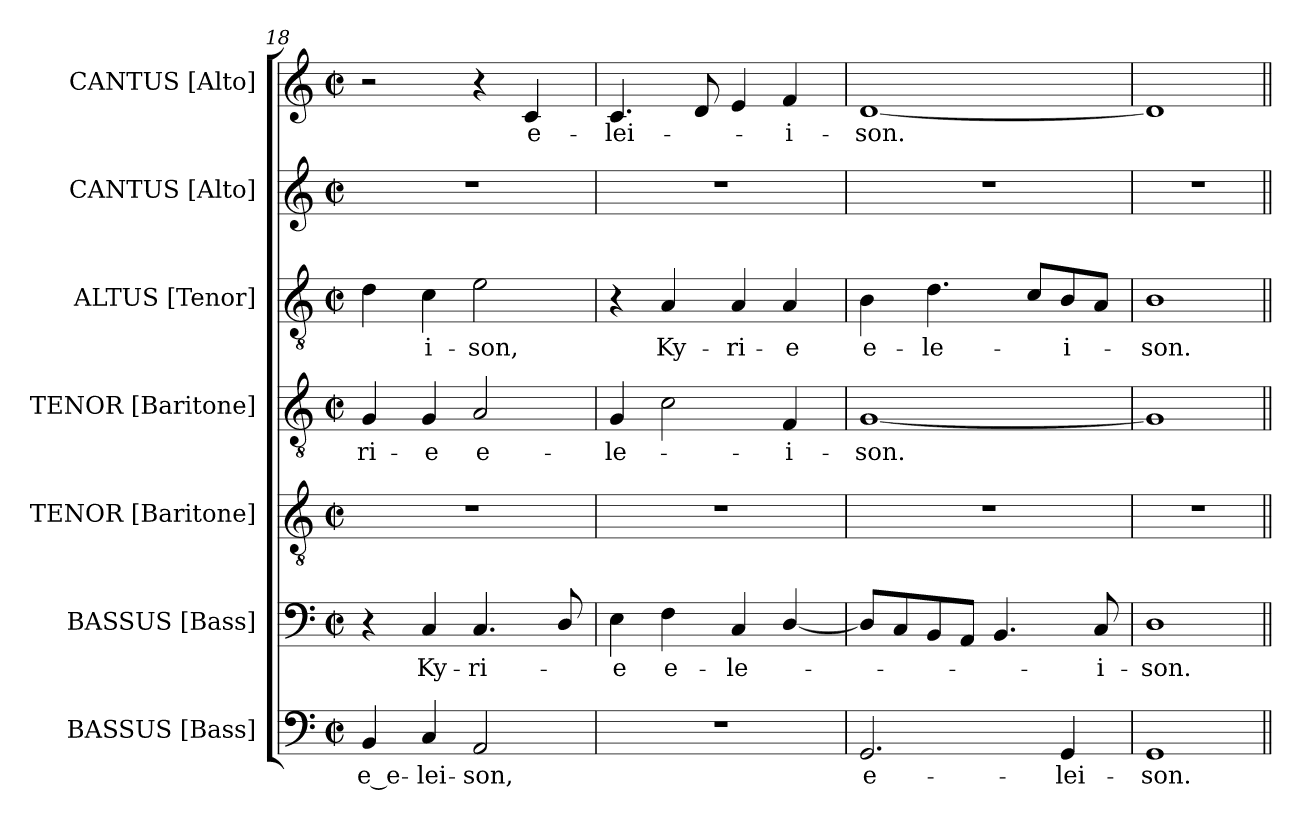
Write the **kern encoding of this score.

**kern	**text	**kern	**text	**kern	**kern	**text	**kern	**text	**kern	**kern	**text
*part7	*part7	*part6	*part6	*part5	*part4	*part4	*part3	*part3	*part2	*part1	*part1
*staff7	*staff7	*staff6	*staff6	*staff5	*staff4	*staff4	*staff3	*staff3	*staff2	*staff1	*staff1
*I"BASSUS [Bass]	*	*I"BASSUS [Bass]	*	*I"TENOR [Baritone]	*I"TENOR [Baritone]	*	*I"ALTUS [Tenor]	*	*I"CANTUS [Alto]	*I"CANTUS [Alto]	*
*I'B.	*	*I'B.	*	*I'Bar.	*I'Bar.	*	*I'T.	*	*I'A.	*I'A.	*
*clefF4	*	*clefF4	*	*clefGv2	*clefGv2	*	*clefGv2	*	*clefG2	*clefG2	*
*	*	*	*	*ITrd7c12	*ITrd7c12	*	*ITrd7c12	*	*	*	*
*k[]	*	*k[]	*	*k[]	*k[]	*	*k[]	*	*k[]	*k[]	*
*C:	*	*C:	*	*C:	*C:	*	*C:	*	*C:	*C:	*
*M2/2	*	*M2/2	*	*M2/2	*M2/2	*	*M2/2	*	*M2/2	*M2/2	*
*met(c|)	*	*met(c|)	*	*met(c|)	*met(c|)	*	*met(c|)	*	*met(c|)	*met(c|)	*
=18	=18	=18	=18	=18	=18	=18	=18	=18	=18	=18	=18
!	!LO:LY:b:color=#000000	!	!	!	!	!	!	!	!	!	!
!	!	!	!	!	!	!LO:LY:b:color=#000000	!	!	!	!	!
4BBi/	-e_e-	4r	.	1r	4GGi/	-ri-	4Di\	.	1r	2r	.
!	!LO:LY:b:color=#000000	!	!	!	!	!	!	!	!	!	!
!	!	!	!LO:LY:b:color=#000000	!	!	!	!	!	!	!	!
!	!	!	!	!	!	!LO:LY:b:color=#000000	!	!	!	!	!
!	!	!	!	!	!	!	!	!LO:LY:b:color=#000000	!	!	!
4Ci/	-lei-	4Ci/	Ky-	.	4GGi/	-e	4Ci\	-i-	.	.	.
!	!LO:LY:b:color=#000000	!	!	!	!	!	!	!	!	!	!
!	!	!	!LO:LY:b:color=#000000	!	!	!	!	!	!	!	!
!	!	!	!	!	!	!LO:LY:b:color=#000000	!	!	!	!	!
!	!	!	!	!	!	!	!	!LO:LY:b:color=#000000	!	!	!
2AAi/	-son,	4.Ci/	-ri-	.	2AAi/	e-	2Ei\	-son,	.	4r	.
!	!	!	!	!	!	!	!	!	!	!	!LO:LY:b:color=#000000
.	.	.	.	.	.	.	.	.	.	4ci/	e-
.	.	8Di/	.	.	.	.	.	.	.	.	.
=19	=19	=19	=19	=19	=19	=19	=19	=19	=19	=19	=19
!	!	!	!LO:LY:b:color=#000000	!	!	!	!	!	!	!	!
!	!	!	!	!	!	!LO:LY:b:color=#000000	!	!	!	!	!
!	!	!	!	!	!	!	!	!	!	!	!LO:LY:b:color=#000000
1r	.	4Ei\	-e	1r	4GGi/	-le-	4r	.	1r	4.ci/	-lei-
!	!	!	!LO:LY:b:color=#000000	!	!	!	!	!	!	!	!
!	!	!	!	!	!	!	!	!LO:LY:b:color=#000000	!	!	!
.	.	4Fi\	e-	.	2Ci\	.	4AAi/	Ky-	.	.	.
.	.	.	.	.	.	.	.	.	.	8di/	.
!	!	!	!LO:LY:b:color=#000000	!	!	!	!	!	!	!	!
!	!	!	!	!	!	!	!	!LO:LY:b:color=#000000	!	!	!
.	.	4Ci/	-le-	.	.	.	4AAi/	-ri-	.	4ei/	.
!	!	!	!	!	!	!LO:LY:b:color=#000000	!	!	!	!	!
!	!	!	!	!	!	!	!	!LO:LY:b:color=#000000	!	!	!
!	!	!	!	!	!	!	!	!	!	!	!LO:LY:b:color=#000000
.	.	[<4Di/	.	.	4FFi/	-i-	4AAi/	-e	.	4fi/	-i-
=20	=20	=20	=20	=20	=20	=20	=20	=20	=20	=20	=20
!	!LO:LY:b:color=#000000	!	!	!	!	!	!	!	!	!	!
!	!	!	!	!	!	!LO:LY:b:color=#000000	!	!	!	!	!
!	!	!	!	!	!	!	!	!LO:LY:b:color=#000000	!	!	!
!	!	!	!	!	!	!	!	!	!	!	!LO:LY:b:color=#000000
2.GGi/	e-	8Di/L]	.	1r	[<1GGi	-son.	4BBi\	e-	1r	[<1di	-son.
.	.	8Ci/	.	.	.	.	.	.	.	.	.
!	!	!	!	!	!	!	!	!LO:LY:b:color=#000000	!	!	!
.	.	8BBi/	.	.	.	.	4.Di\	-le-	.	.	.
.	.	8AAi/J	.	.	.	.	.	.	.	.	.
.	.	4.BBi/	.	.	.	.	.	.	.	.	.
.	.	.	.	.	.	.	8Ci/L	.	.	.	.
!	!LO:LY:b:color=#000000	!	!	!	!	!	!	!	!	!	!
!	!	!	!	!	!	!	!	!LO:LY:b:color=#000000	!	!	!
4GGi/	-lei-	.	.	.	.	.	8BBi/	-i-	.	.	.
!	!	!	!LO:LY:b:color=#000000	!	!	!	!	!	!	!	!
.	.	8Ci/	-i-	.	.	.	8AAi/J	.	.	.	.
=21	=21	=21	=21	=21	=21	=21	=21	=21	=21	=21	=21
!	!LO:LY:b:color=#000000	!	!	!	!	!	!	!	!	!	!
!	!	!	!LO:LY:b:color=#000000	!	!	!	!	!	!	!	!
!	!	!	!	!	!	!	!	!LO:LY:b:color=#000000	!	!	!
1GGi	-son.	1Di	-son.	1r	1GGi]	.	1BBi	-son.	1r	1di]	.
=||	=||	=||	=||	=||	=||	=||	=||	=||	=||	=||	=||
*-	*-	*-	*-	*-	*-	*-	*-	*-	*-	*-	*-
